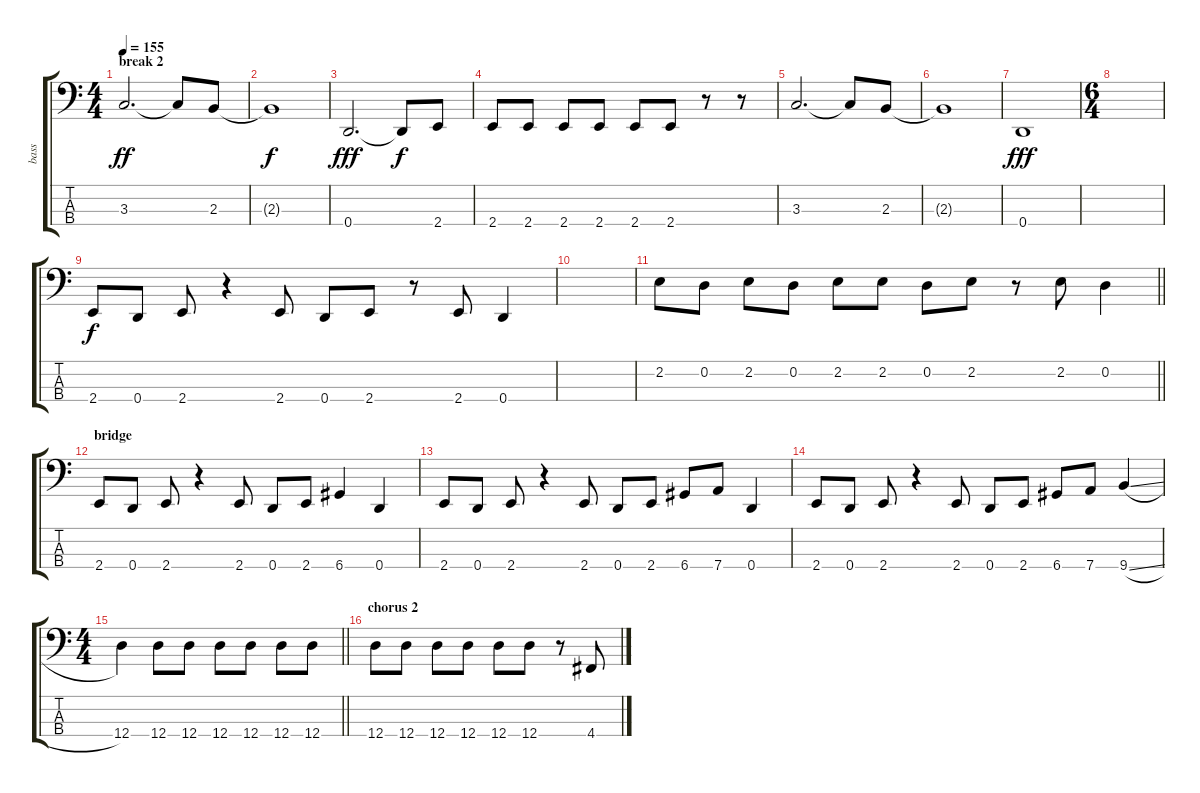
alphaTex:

\track ("bass" "bass") {instrument electricbassfinger}
\staff {score tabs}
\tuning (G2 D2 A1 D1) {hide}
\ts (4 4)
\section ("" "break 2")
\tempo 155
\clef f4
\ks c
3.3.2{d dy ff} 3.3{t}.8 2.3.8 |
2.3{t}.1{dy f} |
0.4.2{d dy fff} 0.4{t}.8{dy f} 2.4.8 |
2.4.8 2.4.8 2.4.8 2.4.8 2.4.8 2.4.8 r.8 r.8 |
3.3.2{d} 3.3{t}.8 2.3.8 |
2.3{t}.1 |
0.4.1{dy fff} |
\ts (6 4)
|
2.4.8{dy f instrument lead8bassandlead} 0.4.8 2.4.8 r.4 2.4.8 0.4.8 2.4.8 r.8 2.4.8 0.4.4 |
|
\barLineRight lightlight
2.2.8 0.2.8 2.2.8 0.2.8 2.2.8 2.2.8 0.2.8 2.2.8 r.8 2.2.8 0.2.4 |
\section ("" "bridge")
2.4.8 0.4.8 2.4.8 r.4 2.4.8 0.4.8 2.4.8 6.4.4 0.4.4 |
2.4.8 0.4.8 2.4.8 r.4 2.4.8 0.4.8 2.4.8 6.4.8 7.4.8 0.4.4 |
2.4.8 0.4.8 2.4.8 r.4 2.4.8 0.4.8 2.4.8 6.4.8 7.4.8 9.4{sl}.4 |
\ts (4 4)
\barLineRight lightlight
12.4.4 12.4.8 12.4.8 12.4.8 12.4.8 12.4.8 12.4.8 |
\section ("" "chorus 2")
12.4.8 12.4.8 12.4.8 12.4.8 12.4.8 12.4.8 r.8 4.4.8
